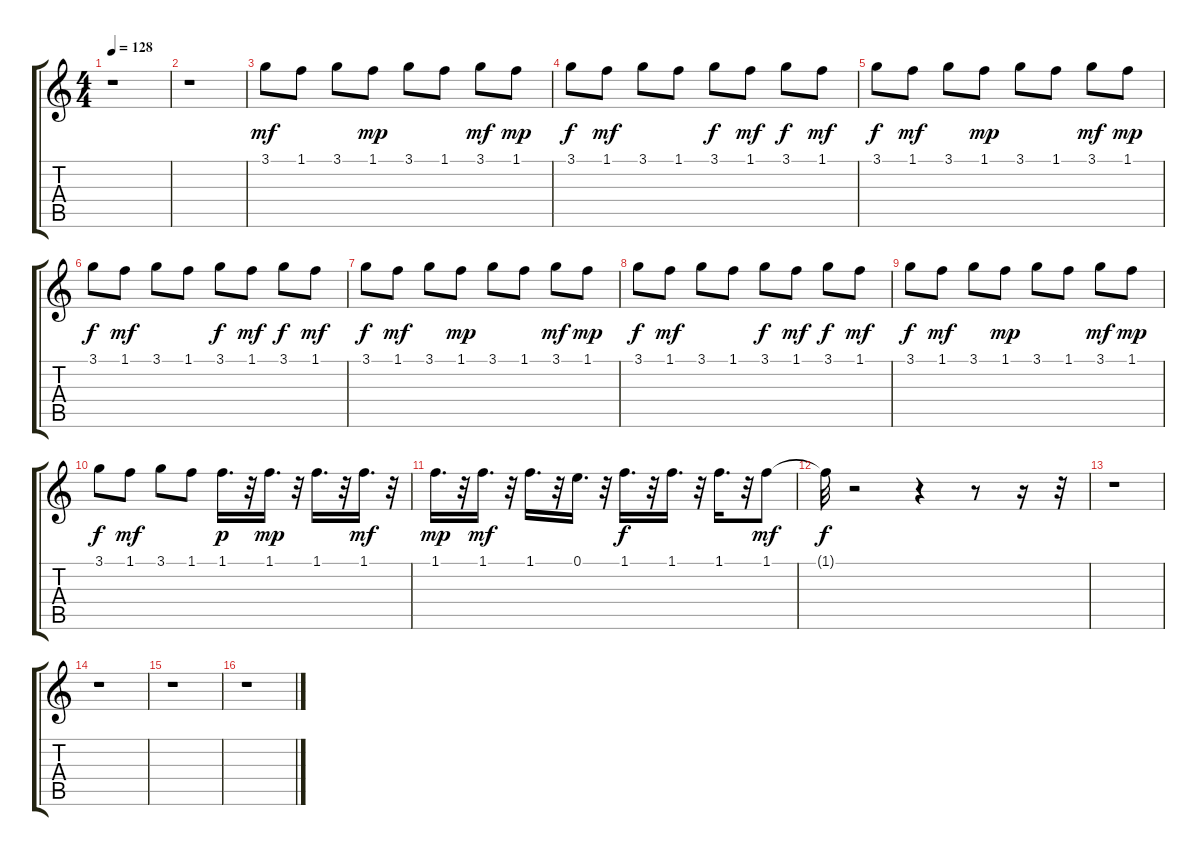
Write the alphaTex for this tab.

\track "" {instrument electricguitarmuted}
\staff {score tabs}
\tuning (E4 B3 G3 D3 A2 E2) {hide}
\ts (4 4)
\tempo 128
\clef g2
\ks c
r.1{dy mf} |
r.1 |
3.1.8 1.1.8 3.1.8 1.1.8{dy mp} 3.1.8 1.1.8 3.1.8{dy mf} 1.1.8{dy mp} |
3.1.8{dy f} 1.1.8{dy mf} 3.1.8 1.1.8 3.1.8{dy f} 1.1.8{dy mf} 3.1.8{dy f} 1.1.8{dy mf} |
3.1.8{dy f} 1.1.8{dy mf} 3.1.8 1.1.8{dy mp} 3.1.8 1.1.8 3.1.8{dy mf} 1.1.8{dy mp} |
3.1.8{dy f} 1.1.8{dy mf} 3.1.8 1.1.8 3.1.8{dy f} 1.1.8{dy mf} 3.1.8{dy f} 1.1.8{dy mf} |
3.1.8{dy f} 1.1.8{dy mf} 3.1.8 1.1.8{dy mp} 3.1.8 1.1.8 3.1.8{dy mf} 1.1.8{dy mp} |
3.1.8{dy f} 1.1.8{dy mf} 3.1.8 1.1.8 3.1.8{dy f} 1.1.8{dy mf} 3.1.8{dy f} 1.1.8{dy mf} |
3.1.8{dy f} 1.1.8{dy mf} 3.1.8 1.1.8{dy mp} 3.1.8 1.1.8 3.1.8{dy mf} 1.1.8{dy mp} |
3.1.8{dy f} 1.1.8{dy mf} 3.1.8 1.1.8 1.1.16{d dy p} r.32 1.1.16{d dy mp} r.32 1.1.16{d} r.32 1.1.16{d dy mf} r.32 |
1.1.16{d dy mp} r.32 1.1.16{d dy mf} r.32 1.1.16{d} r.32 0.1.16{d} r.32 1.1.16{d dy f} r.32 1.1.16{d} r.32 1.1.16{d} r.32 1.1.8{dy mf} |
1.1{t}.32{dy f} r.2 r.4 r.8 r.16 r.32 |
r.1 |
r.1 |
r.1 |
r.1
